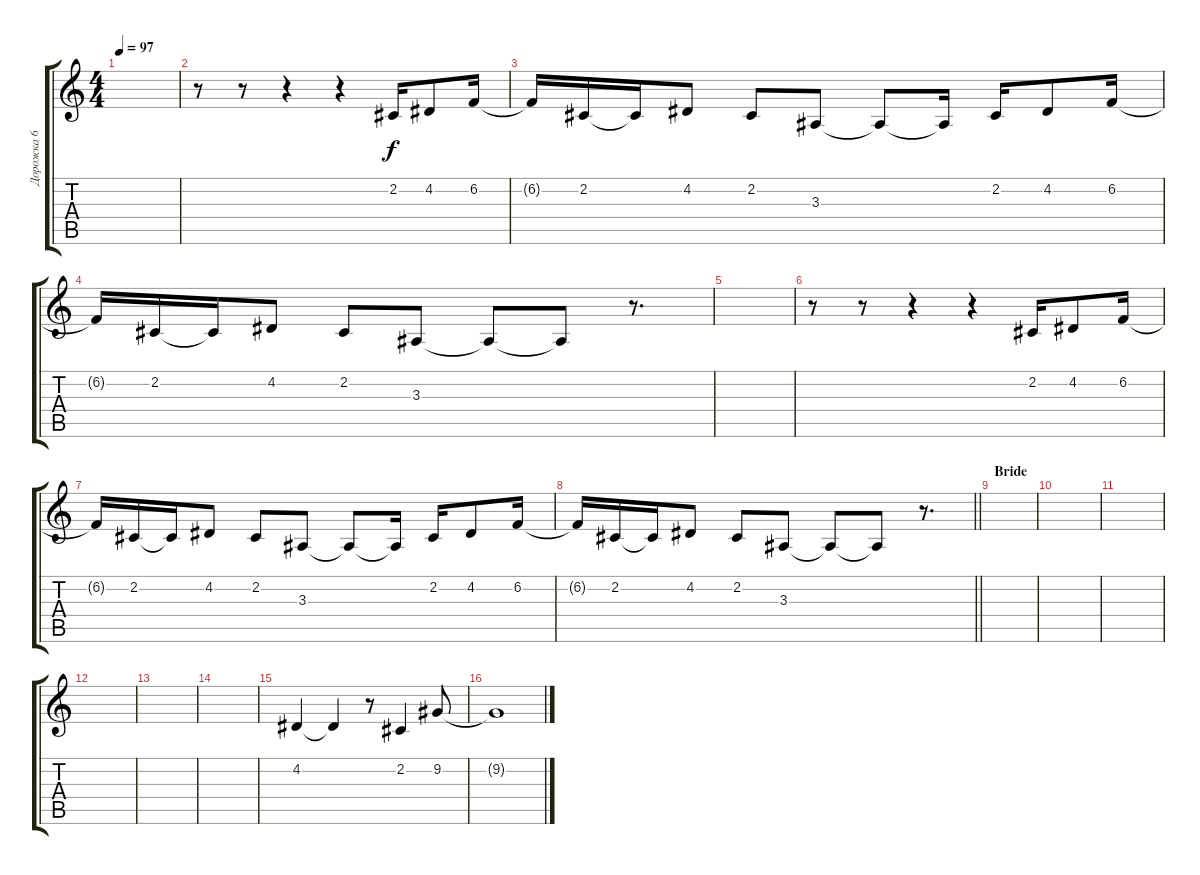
\track ("Дорожка 6" "Дорожка 6") {instrument altosax}
\staff {score tabs}
\tuning (E4 B3 G3 D3 A2 E2) {hide}
\ts (4 4)
\tempo 97
\clef g2
\ks c
|
r.8 r.8 r.4 r.4 2.2.16 4.2.8 6.2.16 |
6.2{t}.16 2.2.16 2.2{t}.16 4.2.8 2.2.8 3.3.8 3.3{t}.8 3.3{t}.16 2.2.16 4.2.8 6.2.16 |
6.2{t}.16 2.2.16 2.2{t}.16 4.2.8 2.2.8 3.3.8 3.3{t}.8 3.3{t}.8 r.8{d} |
|
r.8 r.8 r.4 r.4 2.2.16 4.2.8 6.2.16 |
6.2{t}.16 2.2.16 2.2{t}.16 4.2.8 2.2.8 3.3.8 3.3{t}.8 3.3{t}.16 2.2.16 4.2.8 6.2.16 |
\barLineRight lightlight
6.2{t}.16 2.2.16 2.2{t}.16 4.2.8 2.2.8 3.3.8 3.3{t}.8 3.3{t}.8 r.8{d} |
\section ("" "Bride")
|
|
|
|
|
|
4.2.4 4.2{t}.4 r.8 2.2.4 9.2.8 |
9.2{t}.1
